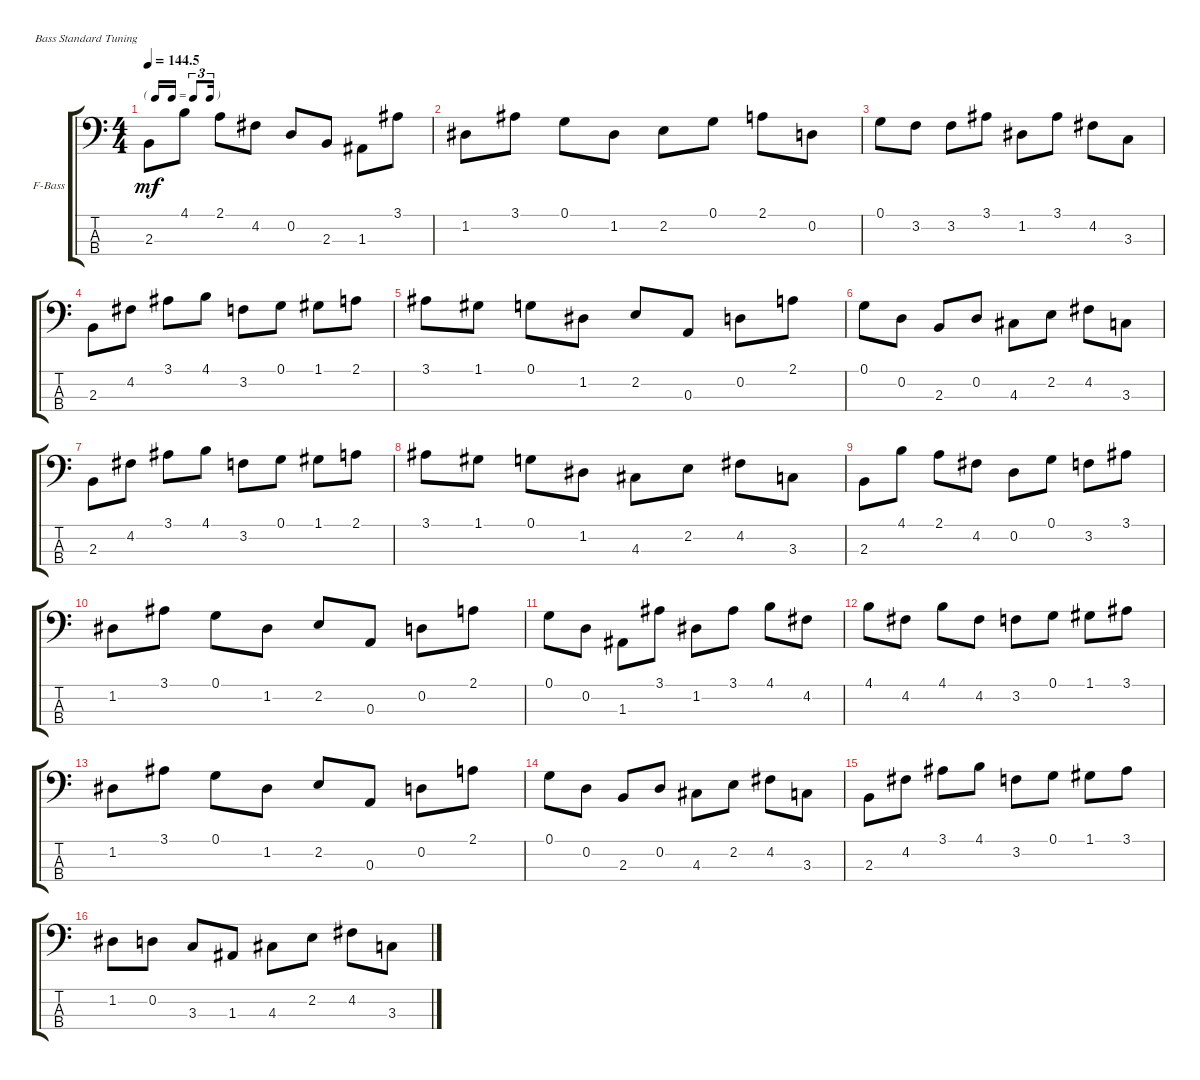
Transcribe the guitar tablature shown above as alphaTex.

\defaultSystemsLayout 4
\bracketExtendMode groupsimilarinstruments
\firstSystemTrackNameOrientation horizontal
\otherSystemsTrackNameOrientation horizontal
\track ("Fretless Bass" "F-Bass") {instrument fretlessbass}
\staff {score tabs}
\tuning (G2 D2 A1 E1)
\ts (4 4)
\tf triplet16th
\tempo
144.5
\accidentals auto
\clef f4
\ottava regular
\simile none
\scale
0.25
\ks c
2.3.8{dy mf} 4.1.8 2.1.8 4.2.8 0.2.8 2.3.8 1.3.8 3.1.8 |
\scale
0.25 1.2.8 3.1.8 0.1.8 1.2.8 2.2.8 0.1.8 2.1.8 0.2.8 |
\scale
0.25 0.1.8 3.2.8 3.2.8 3.1.8 1.2.8 3.1.8 4.2.8 3.3.8 |
\scale
0.25 2.3.8 4.2.8 3.1.8 4.1.8 3.2.8 0.1.8 1.1.8 2.1.8 |
\scale
0.25 3.1.8 1.1.8 0.1.8 1.2.8 2.2.8 0.3.8 0.2.8 2.1.8 |
\scale
0.25 0.1.8 0.2.8 2.3.8 0.2.8 4.3.8 2.2.8 4.2.8 3.3.8 |
\scale
0.25 2.3.8 4.2.8 3.1.8 4.1.8 3.2.8 0.1.8 1.1.8 2.1.8 |
\scale
0.25 3.1.8 1.1.8 0.1.8 1.2.8 4.3.8 2.2.8 4.2.8 3.3.8 |
\scale
0.25 2.3.8 4.1.8 2.1.8 4.2.8 0.2.8 0.1.8 3.2.8 3.1.8 |
\scale
0.25 1.2.8 3.1.8 0.1.8 1.2.8 2.2.8 0.3.8 0.2.8 2.1.8 |
\scale
0.25 0.1.8 0.2.8 1.3.8 3.1.8 1.2.8 3.1.8 4.1.8 4.2.8 |
\scale
0.25 4.1.8 4.2.8 4.1.8 4.2.8 3.2.8 0.1.8 1.1.8 3.1.8 |
\scale
0.25 1.2.8 3.1.8 0.1.8 1.2.8 2.2.8 0.3.8 0.2.8 2.1.8 |
\scale
0.25 0.1.8 0.2.8 2.3.8 0.2.8 4.3.8 2.2.8 4.2.8 3.3.8 |
\scale
0.25 2.3.8 4.2.8 3.1.8 4.1.8 3.2.8 0.1.8 1.1.8 3.1.8 |
\scale
0.25 1.2.8 0.2.8 3.3.8 1.3.8 4.3.8 2.2.8 4.2.8 3.3.8
